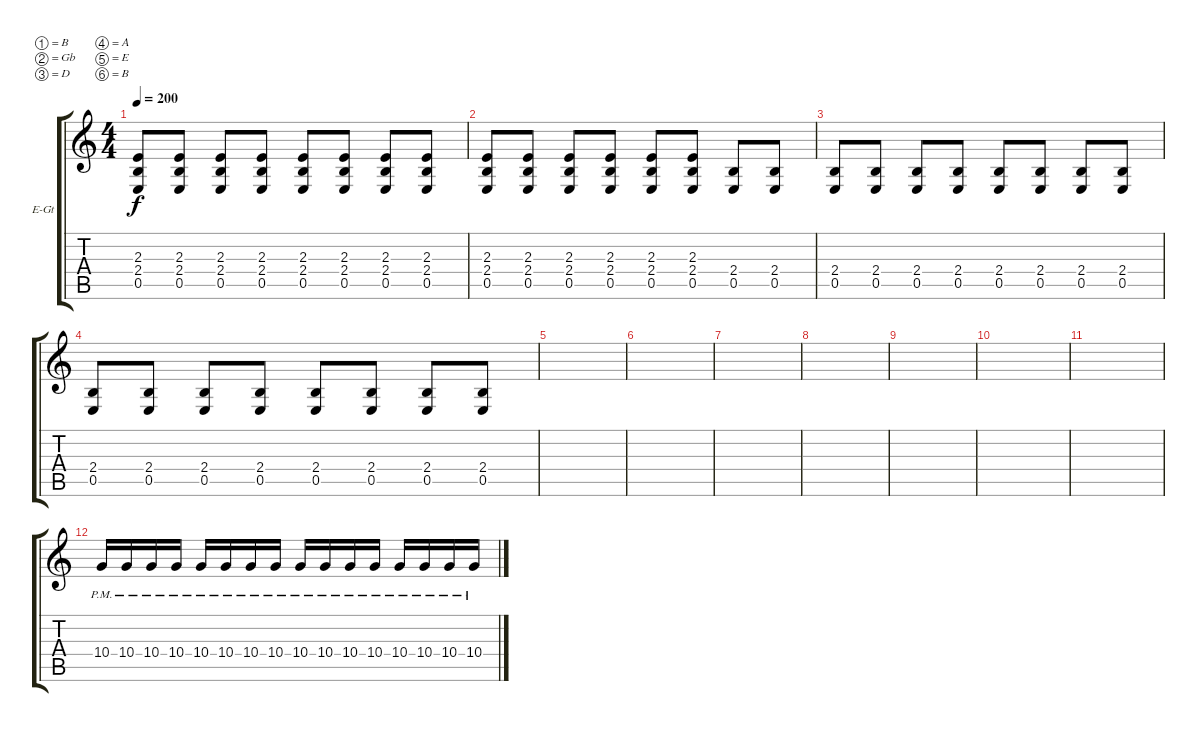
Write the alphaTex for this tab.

\defaultSystemsLayout 4
\bracketExtendMode groupsimilarinstruments
\firstSystemTrackNameOrientation horizontal
\otherSystemsTrackNameOrientation horizontal
\track ("Guitar 3  / Extras Track" "E-Gt") {instrument overdrivenguitar}
\staff {score tabs}
\tuning (B3 Gb3 D3 A2 E2 B1)
\ts (4 4)
\tempo 200
\clef g2
\scale
0.333333
\ks c
(0.5 2.4 2.3).8{dy f} (0.5 2.4 2.3).8 (0.5 2.4 2.3).8 (0.5 2.4 2.3).8 (0.5 2.4 2.3).8 (0.5 2.4 2.3).8 (0.5 2.4 2.3).8 (0.5 2.4 2.3).8 |
\scale
0.333333 (0.5 2.4 2.3).8 (0.5 2.4 2.3).8 (0.5 2.4 2.3).8 (0.5 2.4 2.3).8 (0.5 2.4 2.3).8 (0.5 2.4 2.3).8 (0.5 2.4).8 (0.5 2.4).8 |
\scale
0.333333 (0.5 2.4).8 (0.5 2.4).8 (0.5 2.4).8 (0.5 2.4).8 (0.5 2.4).8 (0.5 2.4).8 (0.5 2.4).8 (0.5 2.4).8 |
\scale
0.333333 (0.5 2.4).8 (0.5 2.4).8 (0.5 2.4).8 (0.5 2.4).8 (0.5 2.4).8 (0.5 2.4).8 (0.5 2.4).8 (0.5 2.4).8 |
\scale
0.333333 |
\scale
0.333333 |
\scale
0.333333 |
\scale
0.333333 |
\scale
0.333333 |
\scale
0.333333 |
\scale
0.333333 |
\scale
0.333333 10.4{pm}.16 10.4{pm}.16 10.4{pm}.16 10.4{pm}.16 10.4{pm}.16 10.4{pm}.16 10.4{pm}.16 10.4{pm}.16 10.4{pm}.16 10.4{pm}.16 10.4{pm}.16 10.4{pm}.16 10.4{pm}.16 10.4{pm}.16 10.4{pm}.16 10.4{pm}.16 |
\scale
0.333333 |
\scale
0.333333 |
\scale
0.333333
